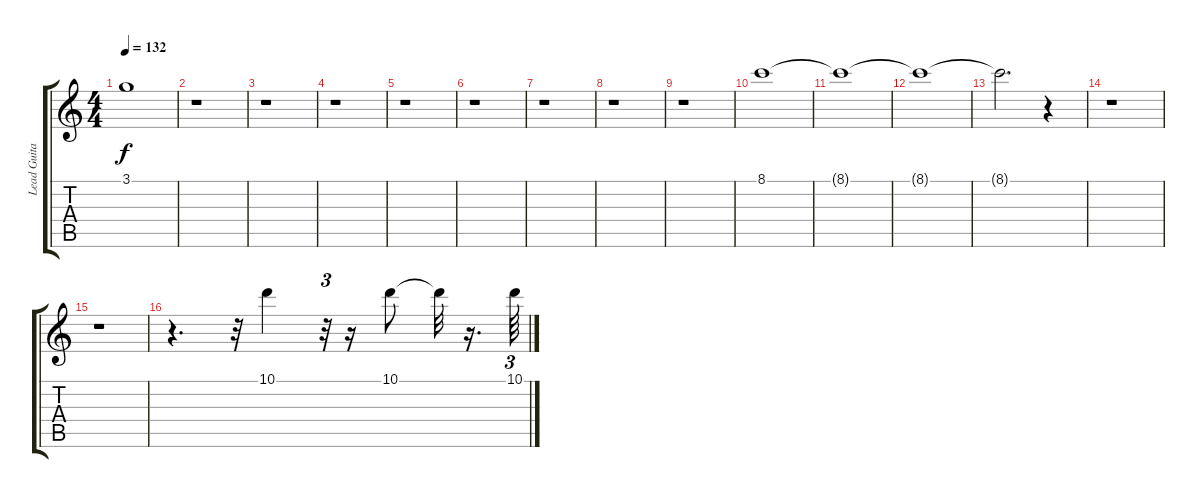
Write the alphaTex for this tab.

\track ("Lead Guitar add. notes" "Lead Guita") {instrument distortionguitar}
\staff {score tabs}
\tuning (E4 B3 G3 D3 A2 E2) {hide}
\ts (4 4)
\tempo 132
\clef g2
\ks c
3.1{t}.1{dy f} |
r.1 |
r.1 |
r.1 |
r.1 |
r.1 |
r.1 |
r.1 |
r.1 |
8.1.1 |
8.1{t}.1 |
8.1{t}.1 |
8.1{t}.2{d} r.4 |
r.1 |
r.1 |
r.4{d} r.32 10.1.4 r.32{tu (3 2)} r.16 10.1.8 10.1{t}.32 r.16{d} 10.1.64{tu (3 2)}
